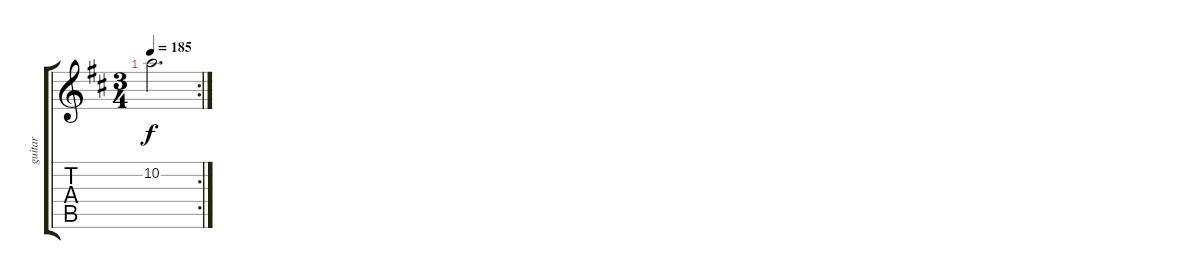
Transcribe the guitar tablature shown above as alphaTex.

\track ("guitar" "guitar") {instrument acousticguitarsteel}
\staff {score tabs}
\tuning (E4 B3 G3 D3 A2 E2) {hide}
\rc 2
\ts (3 4)
\tempo 185
\clef g2
\ks d
10.2.2{d dy f}
